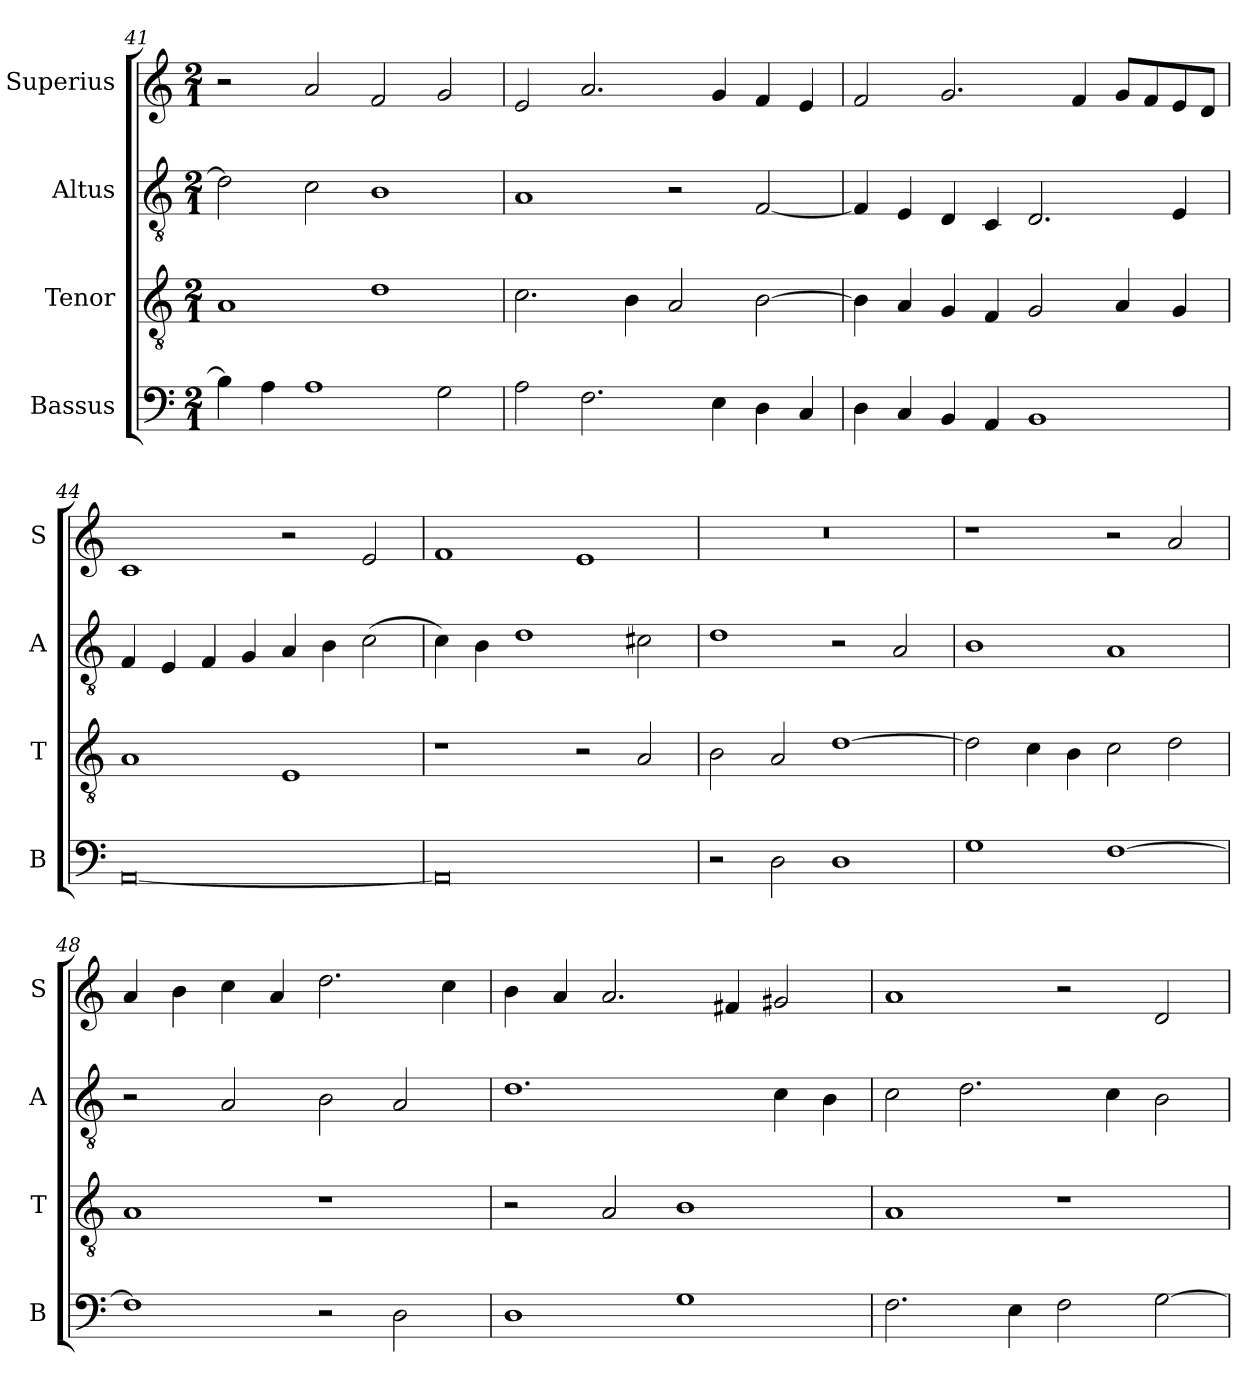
**kern	**kern	**kern	**kern
*part4	*part3	*part2	*part1
*staff4	*staff3	*staff2	*staff1
*I"Bassus	*I"Tenor	*I"Altus	*I"Superius
*I'B	*I'T	*I'A	*I'S
*clefF4	*clefGv2	*clefGv2	*clefG2
*k[]	*k[]	*k[]	*k[]
*C:	*C:	*C:	*C:
*M2/1	*M2/1	*M2/1	*M2/1
=41	=41	=41	=41
4B-]	1A	2d]	2r
4A	.	.	.
1A	.	2c	2a
.	1d	1B	2f
2G	.	.	2g
=42	=42	=42	=42
2A	2.c	1A	2e
2.F	.	.	2.a
.	4B	.	.
.	2A	2r	.
4E	.	.	4g
4D	[2B	[2F	4f
4C	.	.	4e
=43	=43	=43	=43
4D	4B]	4F]	2f
4C	4A	4E	.
4BB	4G	4D	2.g
4AA	4F	4C	.
1BB	2G	2.D	.
.	.	.	4f
.	4A	.	8gL
.	.	.	8f
.	4G	4E	8e
.	.	.	8dJ
=44	=44	=44	=44
[0AA	1A	4F	1c
.	.	4E	.
.	.	4F	.
.	.	4G	.
.	1E	4A	2r
.	.	4B	.
.	.	(2c	2e
=45	=45	=45	=45
0AA]	1r	4c)	1f
.	.	4B	.
.	.	1d	.
.	2r	.	1e
.	2A	2c#X	.
=46	=46	=46	=46
2r	2B	1d	0r
2D	2A	.	.
1D	[1d	2r	.
.	.	2A	.
=47	=47	=47	=47
1G	2d]	1B	1r
.	4c	.	.
.	4B	.	.
[1F	2c	1A	2r
.	2d	.	2a
=48	=48	=48	=48
1F]	1A	2r	4a
.	.	.	4b
.	.	2A	4cc
.	.	.	4a
2r	1r	2B	2.dd
2D	.	2A	.
.	.	.	4cc
=49	=49	=49	=49
1D	2r	1.d	4b
.	.	.	4a
.	2A	.	2.a
1G	1B	.	.
.	.	.	4f#X
.	.	4c	2g#X
.	.	4B	.
=50	=50	=50	=50
2.F	1A	2c	1a
.	.	2.d	.
4E	.	.	.
2F	1r	.	2r
.	.	4c	.
[2G	.	2B	2d
=	=	=	=
*-	*-	*-	*-
